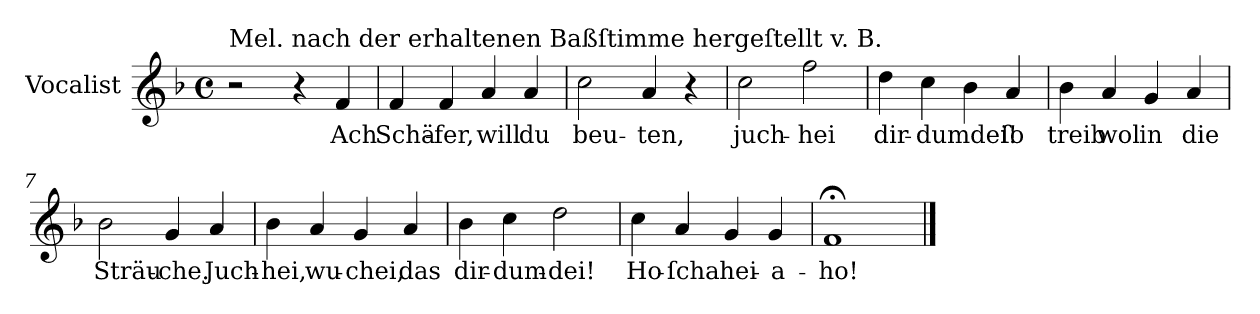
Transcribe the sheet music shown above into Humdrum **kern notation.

**kern	**text
*part1	*part1
*staff1	*staff1
*I"Vocalist	*
*k[b-]	*
*F:	*
*M4/4	*
*met(c)	*
=1	=1
!LO:TX:a:t=Mel. nach der erhaltenen Baßſtimme hergeſtellt v. B.	!
2r	.
4r	.
4f	Ach
=2	=2
4f	Schä-
4f	-fer,
4a	will
4a	du
=3	=3
2cc	beu-
4a	-ten,
4r	.
=4	=4
2cc	juch-
2ff	-hei
=5	=5
4dd	dir-
4cc	-dumdei!
4b-	.
4a	ſo
=6	=6
4b-	treib
4a	wol
4g	in
4a	die
=7	=7
2b-	Sträu-
4g	-che.
4a	Juch-
=8	=8
4b-	-hei,
4a	wu-
4g	-chei,
4a	das
=9	=9
4b-	dir-
4cc	-dum-
2dd	-dei!
=10	=10
4cc	Ho-
4a	-ſcha
4g	hei-
4g	-a-
=11	=11
1f;<	-ho!
==	==
*-	*-
